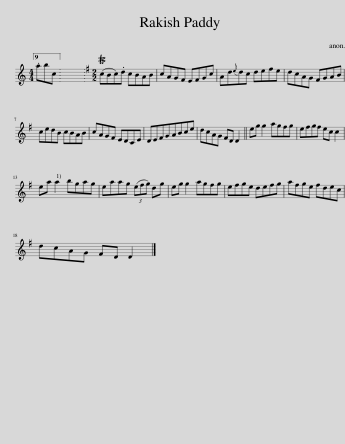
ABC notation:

X:1
L:1/8
M:4/4
I:linebreak $
K:C
V:1 treble
V:1
 .abc || x8 |[K:G][M:2/2] (TcBc).d cBAB | cAGF EFGc | Ad{e}dc defe | %5
 dcAG FGAB |$ cedB cBAB | cAGF EDCE | DEFGABce | dcAG FD D2 || %10
 eg g2 agfg | efgf ec c2 |$ ea a2 bgag | eaag (3(efg) dg | eg g2 agfg | %15
 efge defg | afge fdec |$ dcAG FD D2 |] %18
